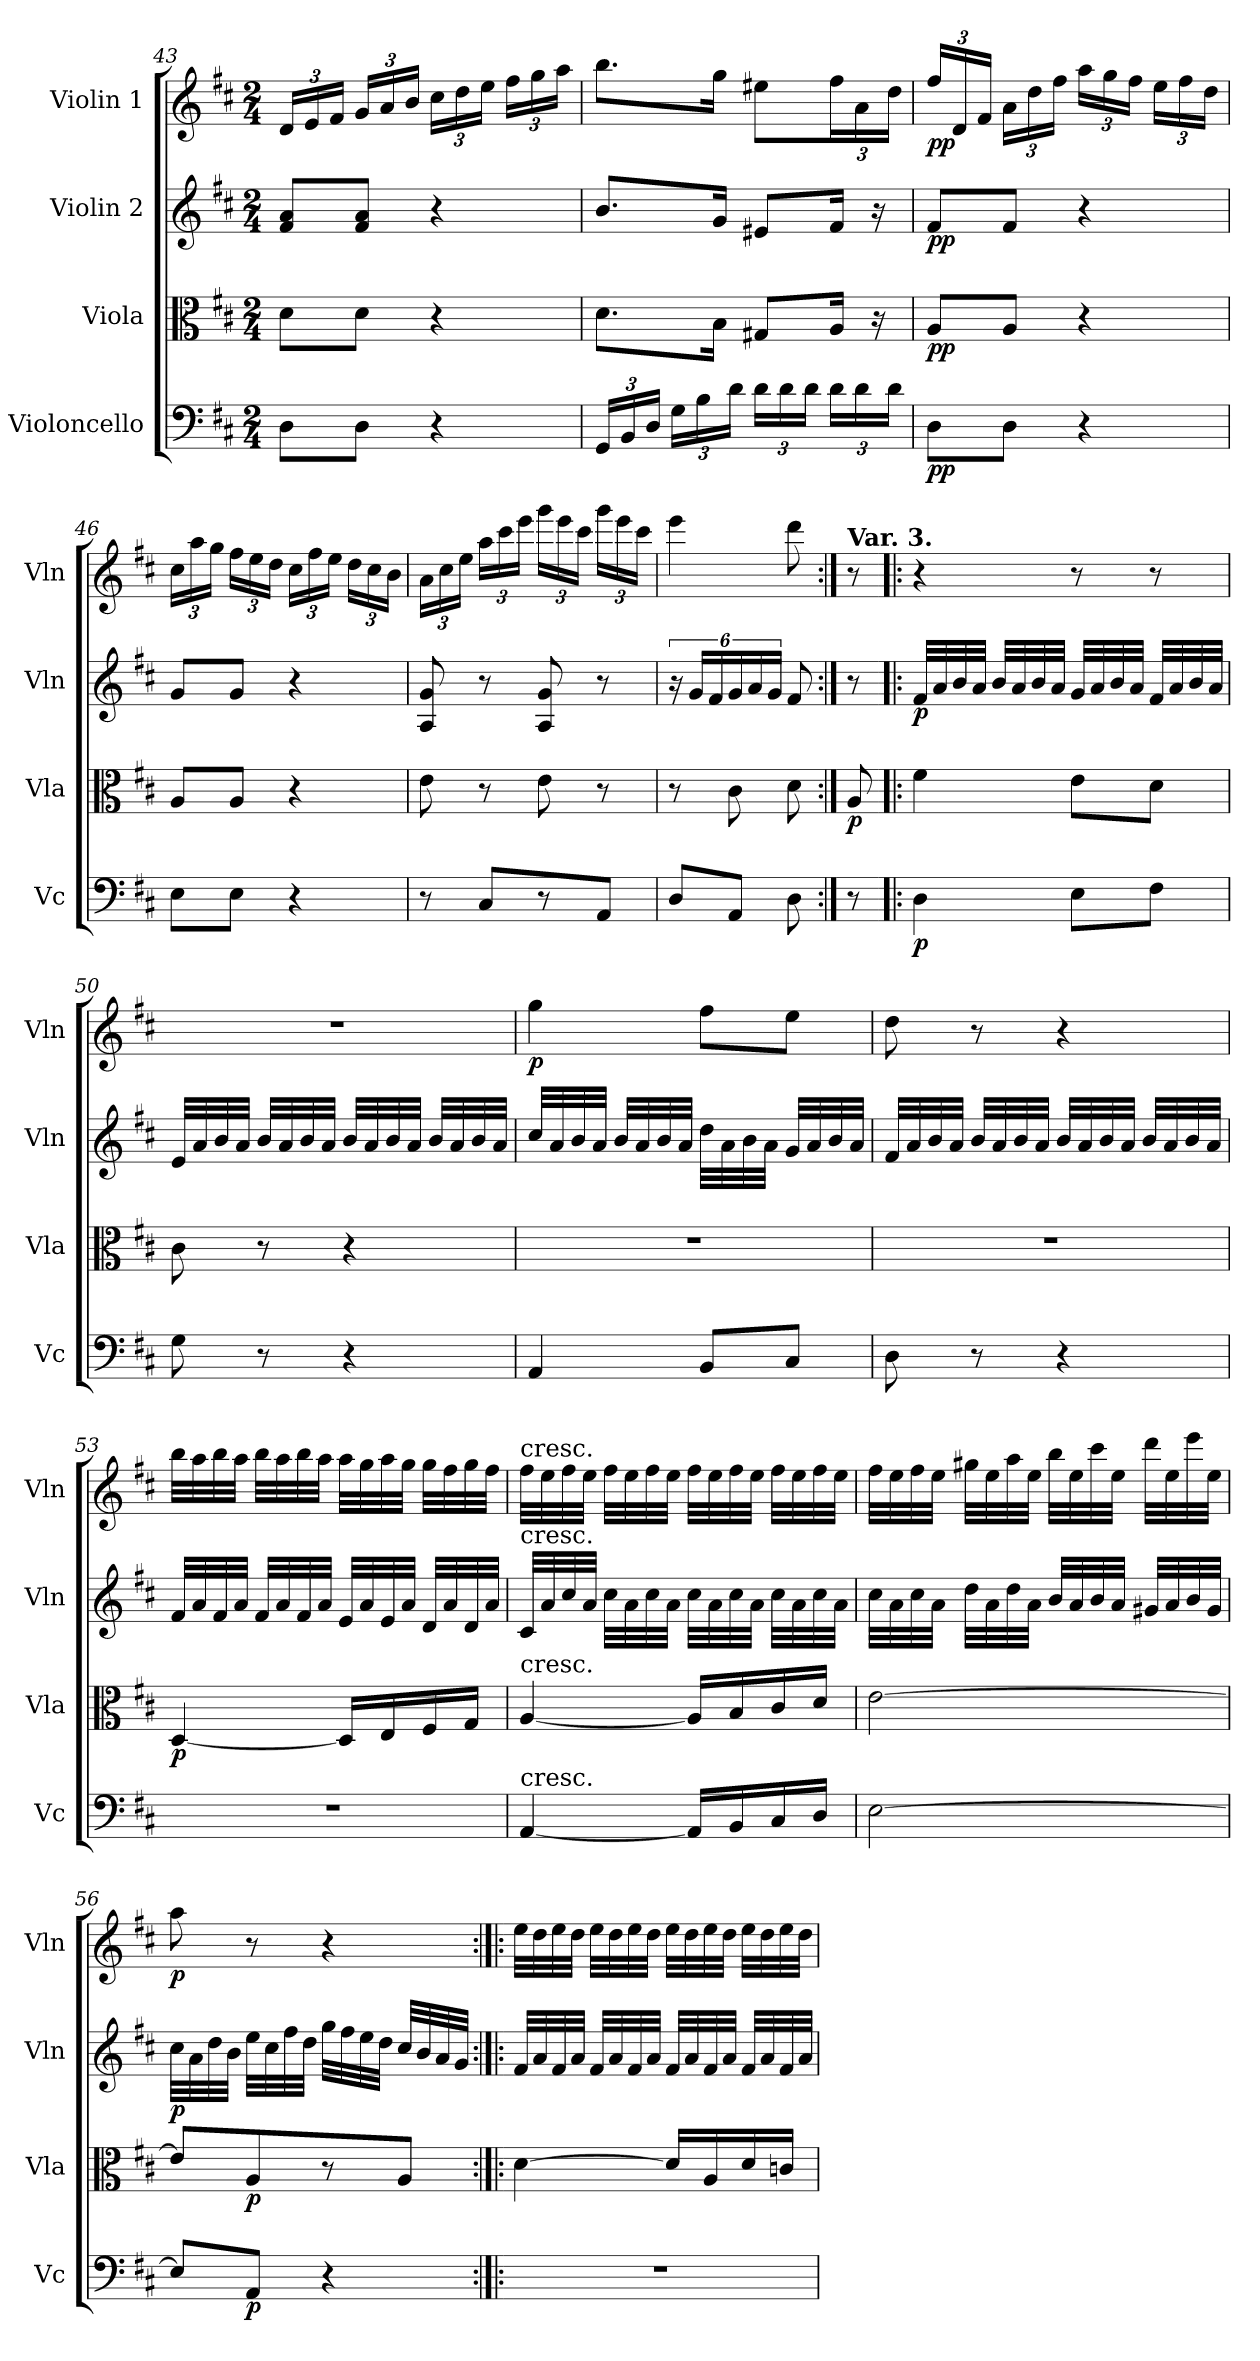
**kern	**dynam	**kern	**dynam	**kern	**dynam	**kern	**dynam
*part4	*part4	*part3	*part3	*part2	*part2	*part1	*part1
*staff4	*staff4	*staff3	*staff3	*staff2	*staff2	*staff1	*staff1
*I"Violoncello	*	*I"Viola	*	*I"Violin 2	*	*I"Violin 1	*
*I'Vc	*	*I'Vla	*	*I'Vln	*	*I'Vln	*
*clefF4	*	*clefC3	*	*clefG2	*	*clefG2	*
*k[f#c#]	*	*k[f#c#]	*	*k[f#c#]	*	*k[f#c#]	*
*D:	*	*D:	*	*D:	*	*D:	*
*M2/4	*	*M2/4	*	*M2/4	*	*M2/4	*
*	*	*	*	*	*	*Xbrackettup	*
=43	=43	=43	=43	=43	=43	=43	=43
8D\L	.	8d\L	.	8f#/ 8a/L	.	24d/LL	.
.	.	.	.	.	.	24e/	.
.	.	.	.	.	.	24f#/JJ	.
8D\J	.	8d\J	.	8f#/ 8a/J	.	24g/LL	.
.	.	.	.	.	.	24a/	.
.	.	.	.	.	.	24b/JJ	.
4r	.	4r	.	4r	.	24cc#\LL	.
.	.	.	.	.	.	24dd\	.
.	.	.	.	.	.	24ee\JJ	.
.	.	.	.	.	.	24ff#\LL	.
.	.	.	.	.	.	24gg\	.
.	.	.	.	.	.	24aa\JJ	.
!!LO:PB:g=z
=44	=44	=44	=44	=44	=44	=44	=44
*Xbrackettup	*	*	*	*	*	*	*
24GG/LL	.	8.d\L	.	8.b/L	.	8.bb\L	.
24BB/	.	.	.	.	.	.	.
24D/JJ	.	.	.	.	.	.	.
24G\LL	.	.	.	.	.	.	.
24B\	.	.	.	.	.	.	.
.	.	16B\Jk	.	16g/Jk	.	16gg\Jk	.
24d\JJ	.	.	.	.	.	.	.
24d\LL	.	8G#X/L	.	8e#X/L	.	8ee#X\L	.
24d\	.	.	.	.	.	.	.
24d\JJ	.	.	.	.	.	.	.
24d\LL	.	16A/Jk	.	16f#/Jk	.	24ff#\L	.
24d\	.	.	.	.	.	24a\	.
.	.	16r	.	16r	.	.	.
24d\JJ	.	.	.	.	.	24dd\JJ	.
=45	=45	=45	=45	=45	=45	=45	=45
!	!LO:DY:b	!	!LO:DY:b	!	!LO:DY:b	!	!LO:DY:b
8D\L	pp	8A/L	pp	8f#/L	pp	24ff#/LL	pp
.	.	.	.	.	.	24d/	.
.	.	.	.	.	.	24f#/JJ	.
8D\J	.	8A/J	.	8f#/J	.	24a\LL	.
.	.	.	.	.	.	24dd\	.
.	.	.	.	.	.	24ff#\JJ	.
4r	.	4r	.	4r	.	24aa\LL	.
.	.	.	.	.	.	24gg\	.
.	.	.	.	.	.	24ff#\JJ	.
.	.	.	.	.	.	24ee\LL	.
.	.	.	.	.	.	24ff#\	.
.	.	.	.	.	.	24dd\JJ	.
=46	=46	=46	=46	=46	=46	=46	=46
8E\L	.	8A/L	.	8g/L	.	24cc#\LL	.
.	.	.	.	.	.	24aa\	.
.	.	.	.	.	.	24gg\JJ	.
8E\J	.	8A/J	.	8g/J	.	24ff#\LL	.
.	.	.	.	.	.	24ee\	.
.	.	.	.	.	.	24dd\JJ	.
4r	.	4r	.	4r	.	24cc#\LL	.
.	.	.	.	.	.	24ff#\	.
.	.	.	.	.	.	24ee\JJ	.
.	.	.	.	.	.	24dd\LL	.
.	.	.	.	.	.	24cc#\	.
.	.	.	.	.	.	24b\JJ	.
!!LO:PB:g=z
=47	=47	=47	=47	=47	=47	=47	=47
8r	.	8e\	.	8A/ 8g/	.	24a\LL	.
.	.	.	.	.	.	24cc#\	.
.	.	.	.	.	.	24ee\JJ	.
8C#/L	.	8r	.	8r	.	24aa\LL	.
.	.	.	.	.	.	24ccc#\	.
.	.	.	.	.	.	24eee\JJ	.
8r	.	8e\	.	8A/ 8g/	.	24ggg\LL	.
.	.	.	.	.	.	24eee\	.
.	.	.	.	.	.	24ccc#\JJ	.
8AA/J	.	8r	.	8r	.	24ggg\LL	.
.	.	.	.	.	.	24eee\	.
.	.	.	.	.	.	24ccc#\JJ	.
=48	=48	=48	=48	=48	=48	=48	=48
8D/L	.	8r	.	24r	.	4eee\	.
.	.	.	.	24g/LL	.	.	.
.	.	.	.	24f#/	.	.	.
8AA/J	.	8c#\	.	24g/	.	.	.
.	.	.	.	24a/	.	.	.
.	.	.	.	24g/JJ	.	.	.
8D\	.	8d\	.	8f#/	.	8ddd\	.
=48X6:|!	=48X6:|!	=48X6:|!	=48X6:|!	=48X6:|!	=48X6:|!	=48X6:|!	=48X6:|!
!	!	!	!	!	!	!LO:TX:a:B:t=Var. 3.	!
!	!	!	!LO:DY:b	!	!	!	!
8r	.	8A/	p	8r	.	8r	.
!!LO:LB:g=z
=49!|:	=49!|:	=49!|:	=49!|:	=49!|:	=49!|:	=49!|:	=49!|:
!	!LO:DY:b	!	!	!	!LO:DY:b	!	!
4D\	p	4f#\	.	32f#/LLL	p	4r	.
.	.	.	.	32a/	.	.	.
.	.	.	.	32b/	.	.	.
.	.	.	.	32a/JJJ	.	.	.
.	.	.	.	32b/LLL	.	.	.
.	.	.	.	32a/	.	.	.
.	.	.	.	32b/	.	.	.
.	.	.	.	32a/JJJ	.	.	.
8E\L	.	8e\L	.	32g/LLL	.	8r	.
.	.	.	.	32a/	.	.	.
.	.	.	.	32b/	.	.	.
.	.	.	.	32a/JJJ	.	.	.
8F#\J	.	8d\J	.	32f#/LLL	.	8r	.
.	.	.	.	32a/	.	.	.
.	.	.	.	32b/	.	.	.
.	.	.	.	32a/JJJ	.	.	.
!!LO:PB:g=z
=50	=50	=50	=50	=50	=50	=50	=50
8G\	.	8c#\	.	32e/LLL	.	2r	.
.	.	.	.	32a/	.	.	.
.	.	.	.	32b/	.	.	.
.	.	.	.	32a/JJJ	.	.	.
8r	.	8r	.	32b/LLL	.	.	.
.	.	.	.	32a/	.	.	.
.	.	.	.	32b/	.	.	.
.	.	.	.	32a/JJJ	.	.	.
4r	.	4r	.	32b/LLL	.	.	.
.	.	.	.	32a/	.	.	.
.	.	.	.	32b/	.	.	.
.	.	.	.	32a/JJJ	.	.	.
.	.	.	.	32b/LLL	.	.	.
.	.	.	.	32a/	.	.	.
.	.	.	.	32b/	.	.	.
.	.	.	.	32a/JJJ	.	.	.
=51	=51	=51	=51	=51	=51	=51	=51
!	!	!	!	!	!	!	!LO:DY:b
4AA/	.	2r	.	32cc#/LLL	.	4gg\	p
.	.	.	.	32a/	.	.	.
.	.	.	.	32b/	.	.	.
.	.	.	.	32a/JJJ	.	.	.
.	.	.	.	32b/LLL	.	.	.
.	.	.	.	32a/	.	.	.
.	.	.	.	32b/	.	.	.
.	.	.	.	32a/JJJ	.	.	.
8BB/L	.	.	.	32dd\LLL	.	8ff#\L	.
.	.	.	.	32a\	.	.	.
.	.	.	.	32b\	.	.	.
.	.	.	.	32a\JJJ	.	.	.
8C#/J	.	.	.	32g/LLL	.	8ee\J	.
.	.	.	.	32a/	.	.	.
.	.	.	.	32b/	.	.	.
.	.	.	.	32a/JJJ	.	.	.
!!LO:LB:g=z
=52	=52	=52	=52	=52	=52	=52	=52
8D\	.	2r	.	32f#/LLL	.	8dd\	.
.	.	.	.	32a/	.	.	.
.	.	.	.	32b/	.	.	.
.	.	.	.	32a/JJJ	.	.	.
8r	.	.	.	32b/LLL	.	8r	.
.	.	.	.	32a/	.	.	.
.	.	.	.	32b/	.	.	.
.	.	.	.	32a/JJJ	.	.	.
4r	.	.	.	32b/LLL	.	4r	.
.	.	.	.	32a/	.	.	.
.	.	.	.	32b/	.	.	.
.	.	.	.	32a/JJJ	.	.	.
.	.	.	.	32b/LLL	.	.	.
.	.	.	.	32a/	.	.	.
.	.	.	.	32b/	.	.	.
.	.	.	.	32a/JJJ	.	.	.
=53	=53	=53	=53	=53	=53	=53	=53
!	!	!	!LO:DY:b	!	!	!	!
2r	.	[4D/	p	32f#/LLL	.	32bb\LLL	.
.	.	.	.	32a/	.	32aa\	.
.	.	.	.	32f#/	.	32bb\	.
.	.	.	.	32a/JJJ	.	32aa\JJJ	.
.	.	.	.	32f#/LLL	.	32bb\LLL	.
.	.	.	.	32a/	.	32aa\	.
.	.	.	.	32f#/	.	32bb\	.
.	.	.	.	32a/JJJ	.	32aa\JJJ	.
.	.	16D/LL]	.	32e/LLL	.	32aa\LLL	.
.	.	.	.	32a/	.	32gg\	.
.	.	16E/	.	32e/	.	32aa\	.
.	.	.	.	32a/JJJ	.	32gg\JJJ	.
.	.	16F#/	.	32d/LLL	.	32gg\LLL	.
.	.	.	.	32a/	.	32ff#\	.
.	.	16G/JJ	.	32d/	.	32gg\	.
.	.	.	.	32a/JJJ	.	32ff#\JJJ	.
!!LO:PB:g=z
=54	=54	=54	=54	=54	=54	=54	=54
!	!	!	!	!	!	!LO:TX:a:t=cresc.	!
!	!	!	!	!LO:TX:a:t=cresc.	!	!	!
!	!	!LO:TX:a:t=cresc.	!	!	!	!	!
!LO:TX:a:t=cresc.	!	!	!	!	!	!	!
[4AA/	.	[4A/	.	32c#/LLL	.	32ff#\LLL	.
.	.	.	.	32a/	.	32ee\	.
.	.	.	.	32cc#/	.	32ff#\	.
.	.	.	.	32a/JJJ	.	32ee\JJJ	.
.	.	.	.	32cc#\LLL	.	32ff#\LLL	.
.	.	.	.	32a\	.	32ee\	.
.	.	.	.	32cc#\	.	32ff#\	.
.	.	.	.	32a\JJJ	.	32ee\JJJ	.
16AA/LL]	.	16A/LL]	.	32cc#\LLL	.	32ff#\LLL	.
.	.	.	.	32a\	.	32ee\	.
16BB/	.	16B/	.	32cc#\	.	32ff#\	.
.	.	.	.	32a\JJJ	.	32ee\JJJ	.
16C#/	.	16c#/	.	32cc#\LLL	.	32ff#\LLL	.
.	.	.	.	32a\	.	32ee\	.
16D/JJ	.	16d/JJ	.	32cc#\	.	32ff#\	.
.	.	.	.	32a\JJJ	.	32ee\JJJ	.
=55	=55	=55	=55	=55	=55	=55	=55
[2E\	.	[2e\	.	32cc#\LLL	.	32ff#\LLL	.
.	.	.	.	32a\	.	32ee\	.
.	.	.	.	32cc#\	.	32ff#\	.
.	.	.	.	32a\JJJ	.	32ee\JJJ	.
.	.	.	.	32dd\LLL	.	32gg#X\LLL	.
.	.	.	.	32a\	.	32ee\	.
.	.	.	.	32dd\	.	32aa\	.
.	.	.	.	32a\JJJ	.	32ee\JJJ	.
.	.	.	.	32b/LLL	.	32bb\LLL	.
.	.	.	.	32a/	.	32ee\	.
.	.	.	.	32b/	.	32ccc#\	.
.	.	.	.	32a/JJJ	.	32ee\JJJ	.
.	.	.	.	32g#X/LLL	.	32ddd\LLL	.
.	.	.	.	32a/	.	32ee\	.
.	.	.	.	32b/	.	32eee\	.
.	.	.	.	32g#/JJJ	.	32ee\JJJ	.
!!LO:LB:g=z
=56	=56	=56	=56	=56	=56	=56	=56
!	!	!	!	!	!LO:DY:b	!	!LO:DY:b
8E/L]	.	8e/L]	.	32cc#\LLL	p	8aa\	p
.	.	.	.	32a\	.	.	.
.	.	.	.	32dd\	.	.	.
.	.	.	.	32b\JJJ	.	.	.
!	!LO:DY:b	!	!LO:DY:b	!	!	!	!
8AA/J	p	8A/	p	32ee\LLL	.	8r	.
.	.	.	.	32cc#\	.	.	.
.	.	.	.	32ff#\	.	.	.
.	.	.	.	32dd\JJJ	.	.	.
4r	.	8r	.	32gg\LLL	.	4r	.
.	.	.	.	32ff#\	.	.	.
.	.	.	.	32ee\	.	.	.
.	.	.	.	32dd\JJJ	.	.	.
.	.	8A/J	.	32cc#/LLL	.	.	.
.	.	.	.	32b/	.	.	.
.	.	.	.	32a/	.	.	.
.	.	.	.	32g/JJJ	.	.	.
=57:|!|:	=57:|!|:	=57:|!|:	=57:|!|:	=57:|!|:	=57:|!|:	=57:|!|:	=57:|!|:
2r	.	[4d\	.	32f#/LLL	.	32ee\LLL	.
.	.	.	.	32a/	.	32dd\	.
.	.	.	.	32f#/	.	32ee\	.
.	.	.	.	32a/JJJ	.	32dd\JJJ	.
.	.	.	.	32f#/LLL	.	32ee\LLL	.
.	.	.	.	32a/	.	32dd\	.
.	.	.	.	32f#/	.	32ee\	.
.	.	.	.	32a/JJJ	.	32dd\JJJ	.
.	.	16d/LL]	.	32f#/LLL	.	32ee\LLL	.
.	.	.	.	32a/	.	32dd\	.
.	.	16A/	.	32f#/	.	32ee\	.
.	.	.	.	32a/JJJ	.	32dd\JJJ	.
.	.	16d/	.	32f#/LLL	.	32ee\LLL	.
.	.	.	.	32a/	.	32dd\	.
.	.	16cn/JJ	.	32f#/	.	32ee\	.
.	.	.	.	32a/JJJ	.	32dd\JJJ	.
=	=	=	=	=	=	=	=
*-	*-	*-	*-	*-	*-	*-	*-
